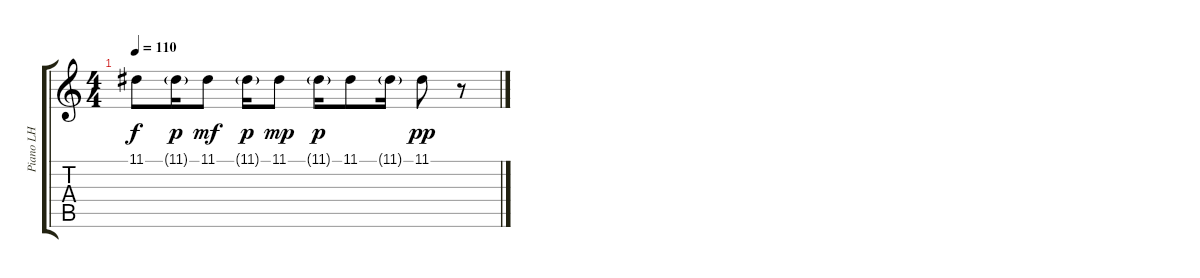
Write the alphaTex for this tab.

\track ("Piano LH" "Piano LH") {instrument acousticgrandpiano}
\staff {score tabs}
\tuning (E4 B3 G3 D3 A2 E2) {hide}
\ts (4 4)
\tempo 110
\clef g2
\ks c
11.1.8{dy f} 11.1{g}.16{dy p} 11.1.8{dy mf} 11.1{g}.16{dy p} 11.1.8{dy mp} 11.1{g}.16{dy p} 11.1.8 11.1{g}.16 11.1.8{dy pp} r.8
